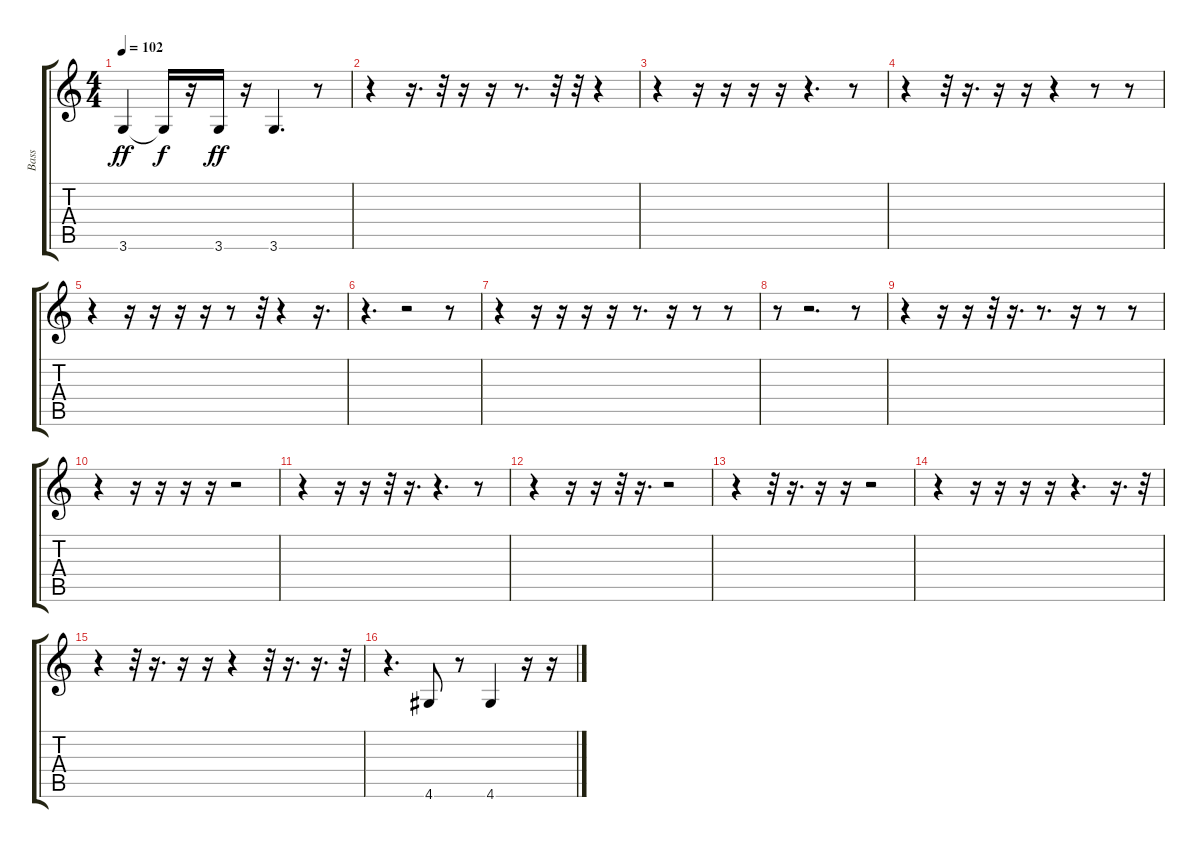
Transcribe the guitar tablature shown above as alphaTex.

\track ("Bass" "Bass") {instrument fretlessbass}
\staff {score tabs}
\tuning (E4 B3 G3 D3 A2 E2) {hide}
\ts (4 4)
\tempo 102
\clef g2
\ks c
3.6.4{dy ff} 3.6{t}.16{dy f} r.16 3.6.16{dy ff} r.16 3.6.4{d} r.8 |
r.4 r.16{d} r.32 r.16 r.16 r.8{d} r.32 r.32 r.4 |
r.4 r.16 r.16 r.16 r.16 r.4{d} r.8 |
r.4 r.32 r.16{d} r.16 r.16 r.4 r.8 r.8 |
r.4 r.16 r.16 r.16 r.16 r.8 r.32 r.4 r.16{d} |
r.4{d} r.2 r.8 |
r.4 r.16 r.16 r.16 r.16 r.8{d} r.16 r.8 r.8 |
r.8 r.2{d} r.8 |
r.4 r.16 r.16 r.32 r.16{d} r.8{d} r.16 r.8 r.8 |
r.4 r.16 r.16 r.16 r.16 r.2 |
r.4 r.16 r.16 r.32 r.16{d} r.4{d} r.8 |
r.4 r.16 r.16 r.32 r.16{d} r.2 |
r.4 r.32 r.16{d} r.16 r.16 r.2 |
r.4 r.16 r.16 r.16 r.16 r.4{d} r.16{d} r.32 |
r.4 r.32 r.16{d} r.16 r.16 r.4 r.32 r.16{d} r.16{d} r.32 |
r.4{d} 4.6.8 r.8 4.6.4 r.16 r.16
